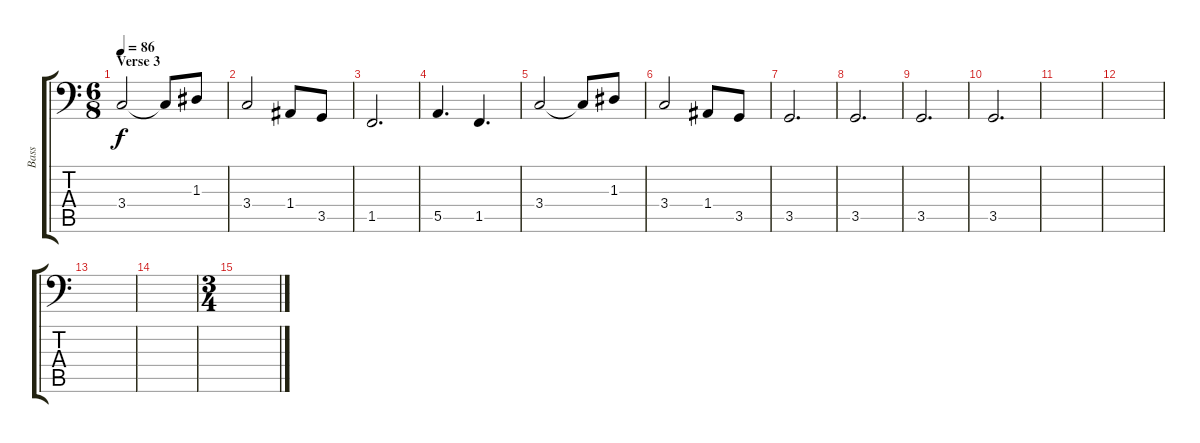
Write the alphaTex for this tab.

\track ("Bass" "Bass") {instrument electricbassfinger}
\staff {score tabs}
\tuning (C3 G2 D2 A1 E1 B0) {hide}
\ts (6 8)
\section ("" "Verse 3")
\tempo 86
\clef f4
\ks c
3.4.2{dy f} 3.4{t}.8 1.3.8 |
3.4.2 1.4.8 3.5.8 |
1.5.2{d} |
5.5.4{d} 1.5.4{d} |
3.4.2 3.4{t}.8 1.3.8 |
3.4.2 1.4.8 3.5.8 |
3.5.2{d} |
3.5.2{d} |
3.5.2{d} |
3.5.2{d} |
|
|
|
|
\ts (3 4)
